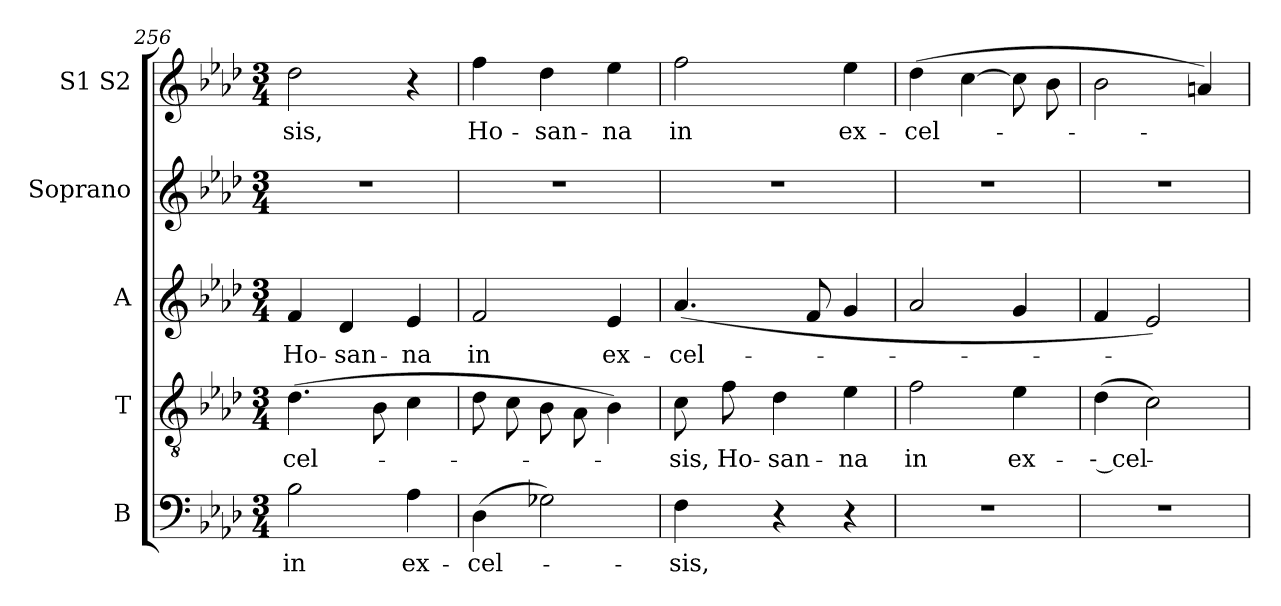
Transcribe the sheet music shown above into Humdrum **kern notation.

**kern	**text	**kern	**text	**kern	**text	**kern	**kern	**text
*part5	*part5	*part4	*part4	*part3	*part3	*part2	*part1	*part1
*staff5	*staff5	*staff4	*staff4	*staff3	*staff3	*staff2	*staff1	*staff1
*I"B	*	*I"T	*	*I"A	*	*I"Soprano	*I"S1 S2	*
*clefF4	*	*clefGv2	*	*clefG2	*	*clefG2	*clefG2	*
*	*	*ITrd7c12	*	*	*	*	*	*
*k[b-e-a-d-]	*	*k[b-e-a-d-]	*	*k[b-e-a-d-]	*	*k[b-e-a-d-]	*k[b-e-a-d-]	*
*f:	*	*f:	*	*f:	*	*f:	*f:	*
*M3/4	*	*M3/4	*	*M3/4	*	*M3/4	*M3/4	*
=256	=256	=256	=256	=256	=256	=256	=256	=256
!	!LO:LY:b:color=#000000	!	!	!	!	!	!	!
!	!	!	!LO:LY:b:color=#000000	!	!	!	!	!
!	!	!	!	!	!LO:LY:b:color=#000000	!LO:N:vis=1	!	!
!	!	!	!	!	!	!	!	!LO:LY:b:color=#000000
2B-i\	in	(4.D-i\	-cel-	4fi/	Ho-	2.r	2dd-i\	-sis,
!	!	!	!	!	!LO:LY:b:color=#000000	!	!	!
.	.	.	.	4d-i/	-san-	.	.	.
.	.	8BB-i\	.	.	.	.	.	.
!	!LO:LY:b:color=#000000	!	!	!	!	!	!	!
!	!	!	!	!	!LO:LY:b:color=#000000	!	!	!
4A-i\	ex-	4Ci\	.	4e-i/	-na	.	4r	.
=257	=257	=257	=257	=257	=257	=257	=257	=257
!	!LO:LY:b:color=#000000	!	!	!	!	!	!	!
!	!	!	!	!	!LO:LY:b:color=#000000	!LO:N:vis=1	!	!
!	!	!	!	!	!	!	!	!LO:LY:b:color=#000000
(4D-i\	-cel-	8D-i\	.	2fi/	in	2.r	4ffi\	Ho-
.	.	8Ci\	.	.	.	.	.	.
!	!	!	!	!	!	!	!	!LO:LY:b:color=#000000
2G-Xi\)	.	8BB-i\	.	.	.	.	4dd-i\	-san-
.	.	8AA-i\	.	.	.	.	.	.
!	!	!	!	!	!LO:LY:b:color=#000000	!	!	!
!	!	!	!	!	!	!	!	!LO:LY:b:color=#000000
.	.	4BB-i\)	.	4e-i/	ex-	.	4ee-i\	-na
=258	=258	=258	=258	=258	=258	=258	=258	=258
!	!LO:LY:b:color=#000000	!	!	!	!	!	!	!
!	!	!	!LO:LY:b:color=#000000	!	!	!	!	!
!	!	!	!	!	!LO:LY:b:color=#000000	!LO:N:vis=1	!	!
!	!	!	!	!	!	!	!	!LO:LY:b:color=#000000
4Fi\	-sis,	8Ci\	-sis,	(4.a-i/	-cel-	2.r	2ffi\	in
!	!	!	!LO:LY:b:color=#000000	!	!	!	!	!
.	.	8Fi\	Ho-	.	.	.	.	.
!	!	!	!LO:LY:b:color=#000000	!	!	!	!	!
4r	.	4D-i\	-san-	.	.	.	.	.
.	.	.	.	8fi/	.	.	.	.
!	!	!	!LO:LY:b:color=#000000	!	!	!	!	!
!	!	!	!	!	!	!	!	!LO:LY:b:color=#000000
4r	.	4E-i\	-na	4gi/	.	.	4ee-i\	ex-
=259	=259	=259	=259	=259	=259	=259	=259	=259
!LO:N:vis=1	!	!	!	!	!	!	!	!
!	!	!	!LO:LY:b:color=#000000	!	!	!LO:N:vis=1	!	!
!	!	!	!	!	!	!	!	!LO:LY:b:color=#000000
2.r	.	2Fi\	in	2a-i/	.	2.r	(4dd-i\	-cel-
.	.	.	.	.	.	.	[4cci\	.
!	!	!	!LO:LY:b:color=#000000	!	!	!	!	!
.	.	4E-i\	ex-	4gi/	.	.	8cci\]	.
.	.	.	.	.	.	.	8b-i\	.
!!LO:LB:g=z
=260	=260	=260	=260	=260	=260	=260	=260	=260
!LO:N:vis=1	!	!	!	!	!	!	!	!
!	!	!	!LO:LY:b:color=#000000	!	!	!LO:N:vis=1	!	!
2.r	.	(4D-i\	-- cel-	4fi/	.	2.r	2b-i\	.
.	.	2Ci\)	.	2e-i/)	.	.	.	.
.	.	.	.	.	.	.	4ani/)	.
=	=	=	=	=	=	=	=	=
*-	*-	*-	*-	*-	*-	*-	*-	*-
